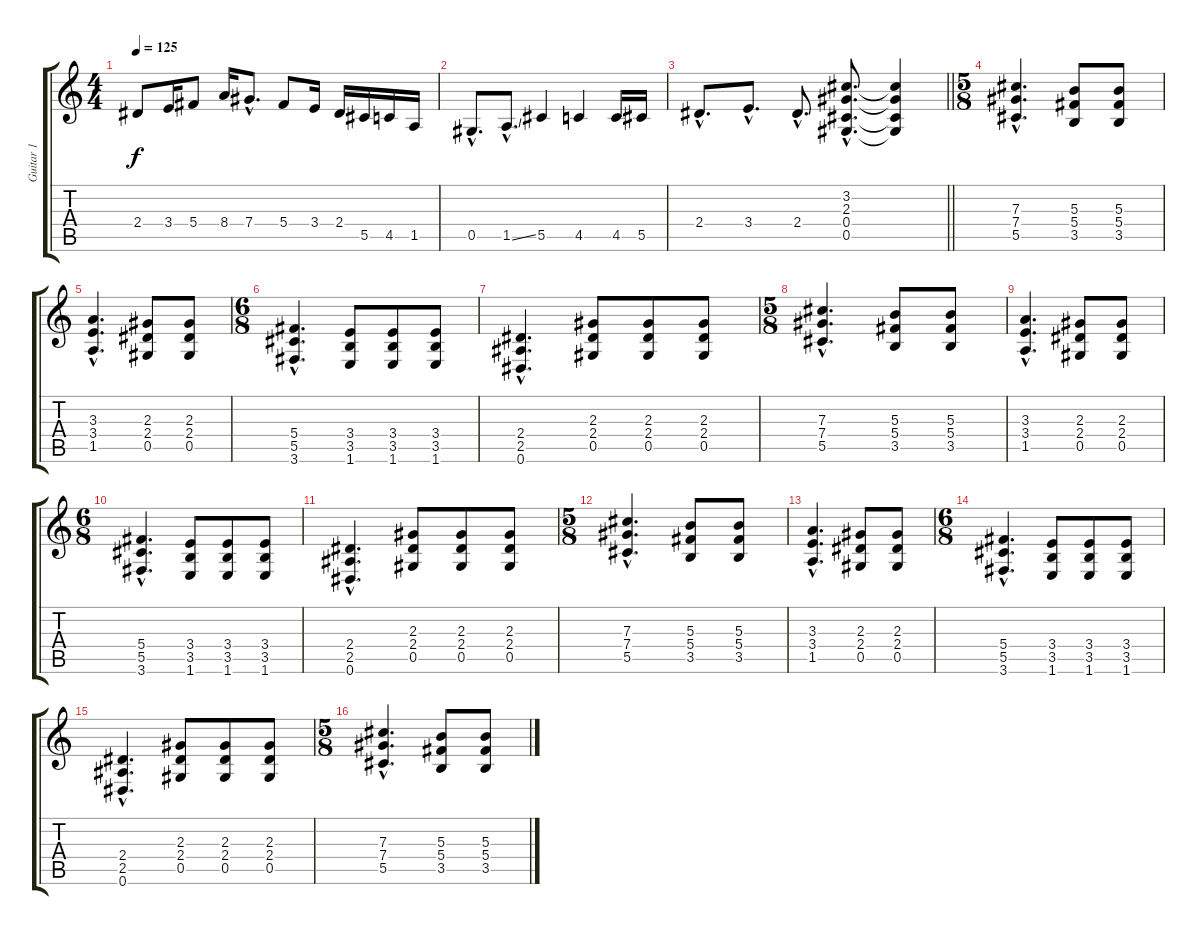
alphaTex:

\track ("Guitar 1" "Guitar 1") {instrument distortionguitar}
\staff {score tabs}
\tuning (Eb4 Bb3 Gb3 Db3 Ab2 Eb2) {hide}
\ts (4 4)
\tempo 125
\clef g2
\ks c
2.4.8{dy f} 3.4.16 5.4.8 8.4.16 7.4{hac}.8{d} 5.4.8 3.4.16 2.4.16 5.5.16 4.5.16 1.5.16 |
0.5{hac}.8{d} 1.5{ss hac}.8{d} 5.5.4 4.5.4 4.5.16 5.5.16 |
\barLineRight lightlight
2.4{hac}.8{d} 3.4{hac}.8{d} 2.4{hac}.8{d} (3.2{hac} 2.3{hac} 0.4{hac} 0.5{hac}).8{d} (3.2{t} 2.3{t} 0.4{t} 0.5{t}).4 |
\ts (5 8)
(7.3{hac} 7.4{hac} 5.5{hac}).4{d volume 16} (5.3 5.4 3.5).8 (5.3 5.4 3.5).8 |
(3.3{hac} 3.4{hac} 1.5{hac}).4{d} (2.3 2.4 0.5).8 (2.3 2.4 0.5).8 |
\ts (6 8)
(5.4{hac} 5.5{hac} 3.6{hac}).4{d} (3.4 3.5 1.6).8 (3.4 3.5 1.6).8 (3.4 3.5 1.6).8 |
(2.4{hac} 2.5{hac} 0.6{hac}).4{d} (2.3 2.4 0.5).8 (2.3 2.4 0.5).8 (2.3 2.4 0.5).8 |
\ts (5 8)
(7.3{hac} 7.4{hac} 5.5{hac}).4{d} (5.3 5.4 3.5).8 (5.3 5.4 3.5).8 |
(3.3{hac} 3.4{hac} 1.5{hac}).4{d} (2.3 2.4 0.5).8 (2.3 2.4 0.5).8 |
\ts (6 8)
(5.4{hac} 5.5{hac} 3.6{hac}).4{d} (3.4 3.5 1.6).8 (3.4 3.5 1.6).8 (3.4 3.5 1.6).8 |
(2.4{hac} 2.5{hac} 0.6{hac}).4{d} (2.3 2.4 0.5).8 (2.3 2.4 0.5).8 (2.3 2.4 0.5).8 |
\ts (5 8)
(7.3{hac} 7.4{hac} 5.5{hac}).4{d} (5.3 5.4 3.5).8 (5.3 5.4 3.5).8 |
(3.3{hac} 3.4{hac} 1.5{hac}).4{d} (2.3 2.4 0.5).8 (2.3 2.4 0.5).8 |
\ts (6 8)
(5.4{hac} 5.5{hac} 3.6{hac}).4{d} (3.4 3.5 1.6).8 (3.4 3.5 1.6).8 (3.4 3.5 1.6).8 |
(2.4{hac} 2.5{hac} 0.6{hac}).4{d} (2.3 2.4 0.5).8 (2.3 2.4 0.5).8 (2.3 2.4 0.5).8 |
\ts (5 8)
(7.3{hac} 7.4{hac} 5.5{hac}).4{d} (5.3 5.4 3.5).8 (5.3 5.4 3.5).8
